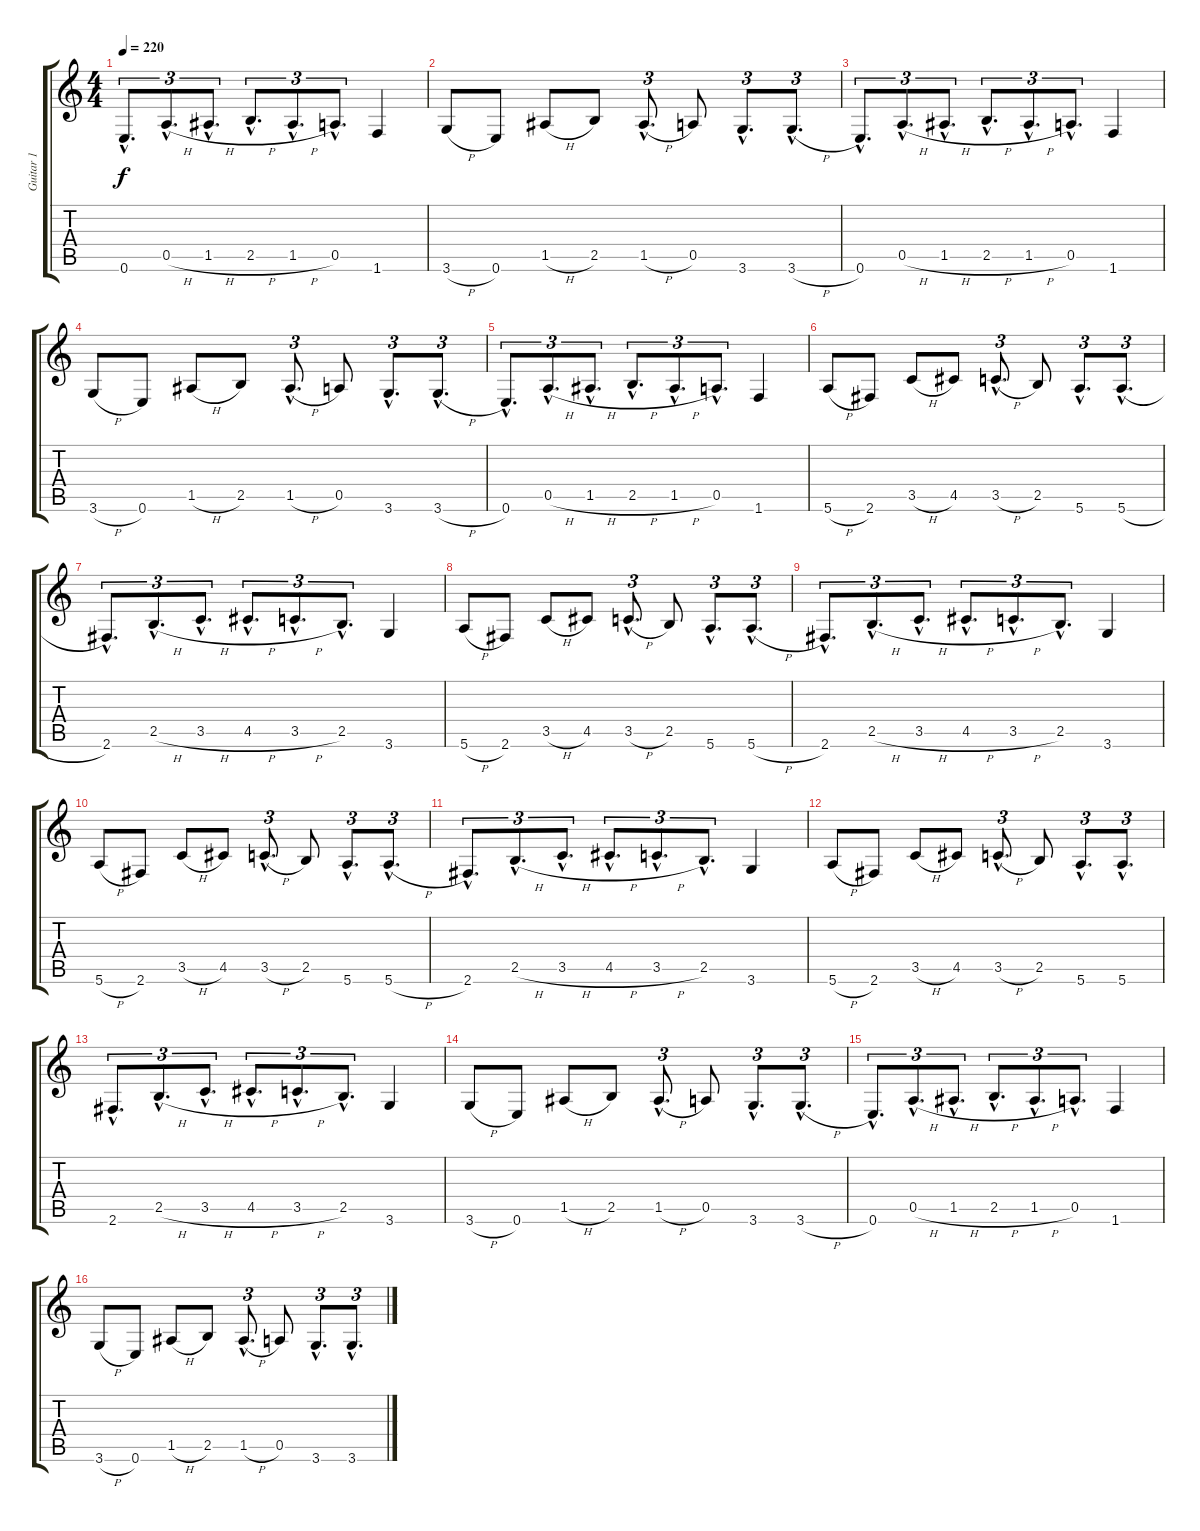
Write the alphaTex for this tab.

\track ("Guitar 1" "Guitar 1") {instrument overdrivenguitar}
\staff {score tabs}
\tuning (E4 B3 G3 D3 A2 E2) {hide}
\ts (4 4)
\tempo 220
\clef g2
\ks c
0.6{hac}.8{d tu (3 2) dy f} 0.5{h hac}.8{d tu (3 2)} 1.5{h hac}.8{d tu (3 2)} 2.5{h hac}.8{d tu (3 2)} 1.5{h hac}.8{d tu (3 2)} 0.5{hac}.8{d tu (3 2)} 1.6.4 |
3.6{h}.8 0.6.8 1.5{h}.8 2.5.8 1.5{h hac}.8{d tu (3 2)} 0.5.8 3.6{hac}.8{d tu (3 2)} 3.6{h hac}.8{d tu (3 2)} |
0.6{hac}.8{d tu (3 2)} 0.5{h hac}.8{d tu (3 2)} 1.5{h hac}.8{d tu (3 2)} 2.5{h hac}.8{d tu (3 2)} 1.5{h hac}.8{d tu (3 2)} 0.5{hac}.8{d tu (3 2)} 1.6.4 |
3.6{h}.8 0.6.8 1.5{h}.8 2.5.8 1.5{h hac}.8{d tu (3 2)} 0.5.8 3.6{hac}.8{d tu (3 2)} 3.6{h hac}.8{d tu (3 2)} |
0.6{hac}.8{d tu (3 2)} 0.5{h hac}.8{d tu (3 2)} 1.5{h hac}.8{d tu (3 2)} 2.5{h hac}.8{d tu (3 2)} 1.5{h hac}.8{d tu (3 2)} 0.5{hac}.8{d tu (3 2)} 1.6.4 |
5.6{h}.8 2.6.8 3.5{h}.8 4.5.8 3.5{h hac}.8{d tu (3 2)} 2.5.8 5.6{hac}.8{d tu (3 2)} 5.6{h hac}.8{d tu (3 2)} |
2.6{hac}.8{d tu (3 2)} 2.5{h hac}.8{d tu (3 2)} 3.5{h hac}.8{d tu (3 2)} 4.5{h hac}.8{d tu (3 2)} 3.5{h hac}.8{d tu (3 2)} 2.5{hac}.8{d tu (3 2)} 3.6.4 |
5.6{h}.8 2.6.8 3.5{h}.8 4.5.8 3.5{h hac}.8{d tu (3 2)} 2.5.8 5.6{hac}.8{d tu (3 2)} 5.6{h hac}.8{d tu (3 2)} |
2.6{hac}.8{d tu (3 2)} 2.5{h hac}.8{d tu (3 2)} 3.5{h hac}.8{d tu (3 2)} 4.5{h hac}.8{d tu (3 2)} 3.5{h hac}.8{d tu (3 2)} 2.5{hac}.8{d tu (3 2)} 3.6.4 |
5.6{h}.8 2.6.8 3.5{h}.8 4.5.8 3.5{h hac}.8{d tu (3 2)} 2.5.8 5.6{hac}.8{d tu (3 2)} 5.6{h hac}.8{d tu (3 2)} |
2.6{hac}.8{d tu (3 2)} 2.5{h hac}.8{d tu (3 2)} 3.5{h hac}.8{d tu (3 2)} 4.5{h hac}.8{d tu (3 2)} 3.5{h hac}.8{d tu (3 2)} 2.5{hac}.8{d tu (3 2)} 3.6.4 |
5.6{h}.8 2.6.8 3.5{h}.8 4.5.8 3.5{h hac}.8{d tu (3 2)} 2.5.8 5.6{hac}.8{d tu (3 2)} 5.6{hac}.8{d tu (3 2)} |
2.6{hac}.8{d tu (3 2)} 2.5{h hac}.8{d tu (3 2)} 3.5{h hac}.8{d tu (3 2)} 4.5{h hac}.8{d tu (3 2)} 3.5{h hac}.8{d tu (3 2)} 2.5{hac}.8{d tu (3 2)} 3.6.4 |
3.6{h}.8 0.6.8 1.5{h}.8 2.5.8 1.5{h hac}.8{d tu (3 2)} 0.5.8 3.6{hac}.8{d tu (3 2)} 3.6{h hac}.8{d tu (3 2)} |
0.6{hac}.8{d tu (3 2)} 0.5{h hac}.8{d tu (3 2)} 1.5{h hac}.8{d tu (3 2)} 2.5{h hac}.8{d tu (3 2)} 1.5{h hac}.8{d tu (3 2)} 0.5{hac}.8{d tu (3 2)} 1.6.4 |
3.6{h}.8 0.6.8 1.5{h}.8 2.5.8 1.5{h hac}.8{d tu (3 2)} 0.5.8 3.6{hac}.8{d tu (3 2)} 3.6{h hac}.8{d tu (3 2)}
